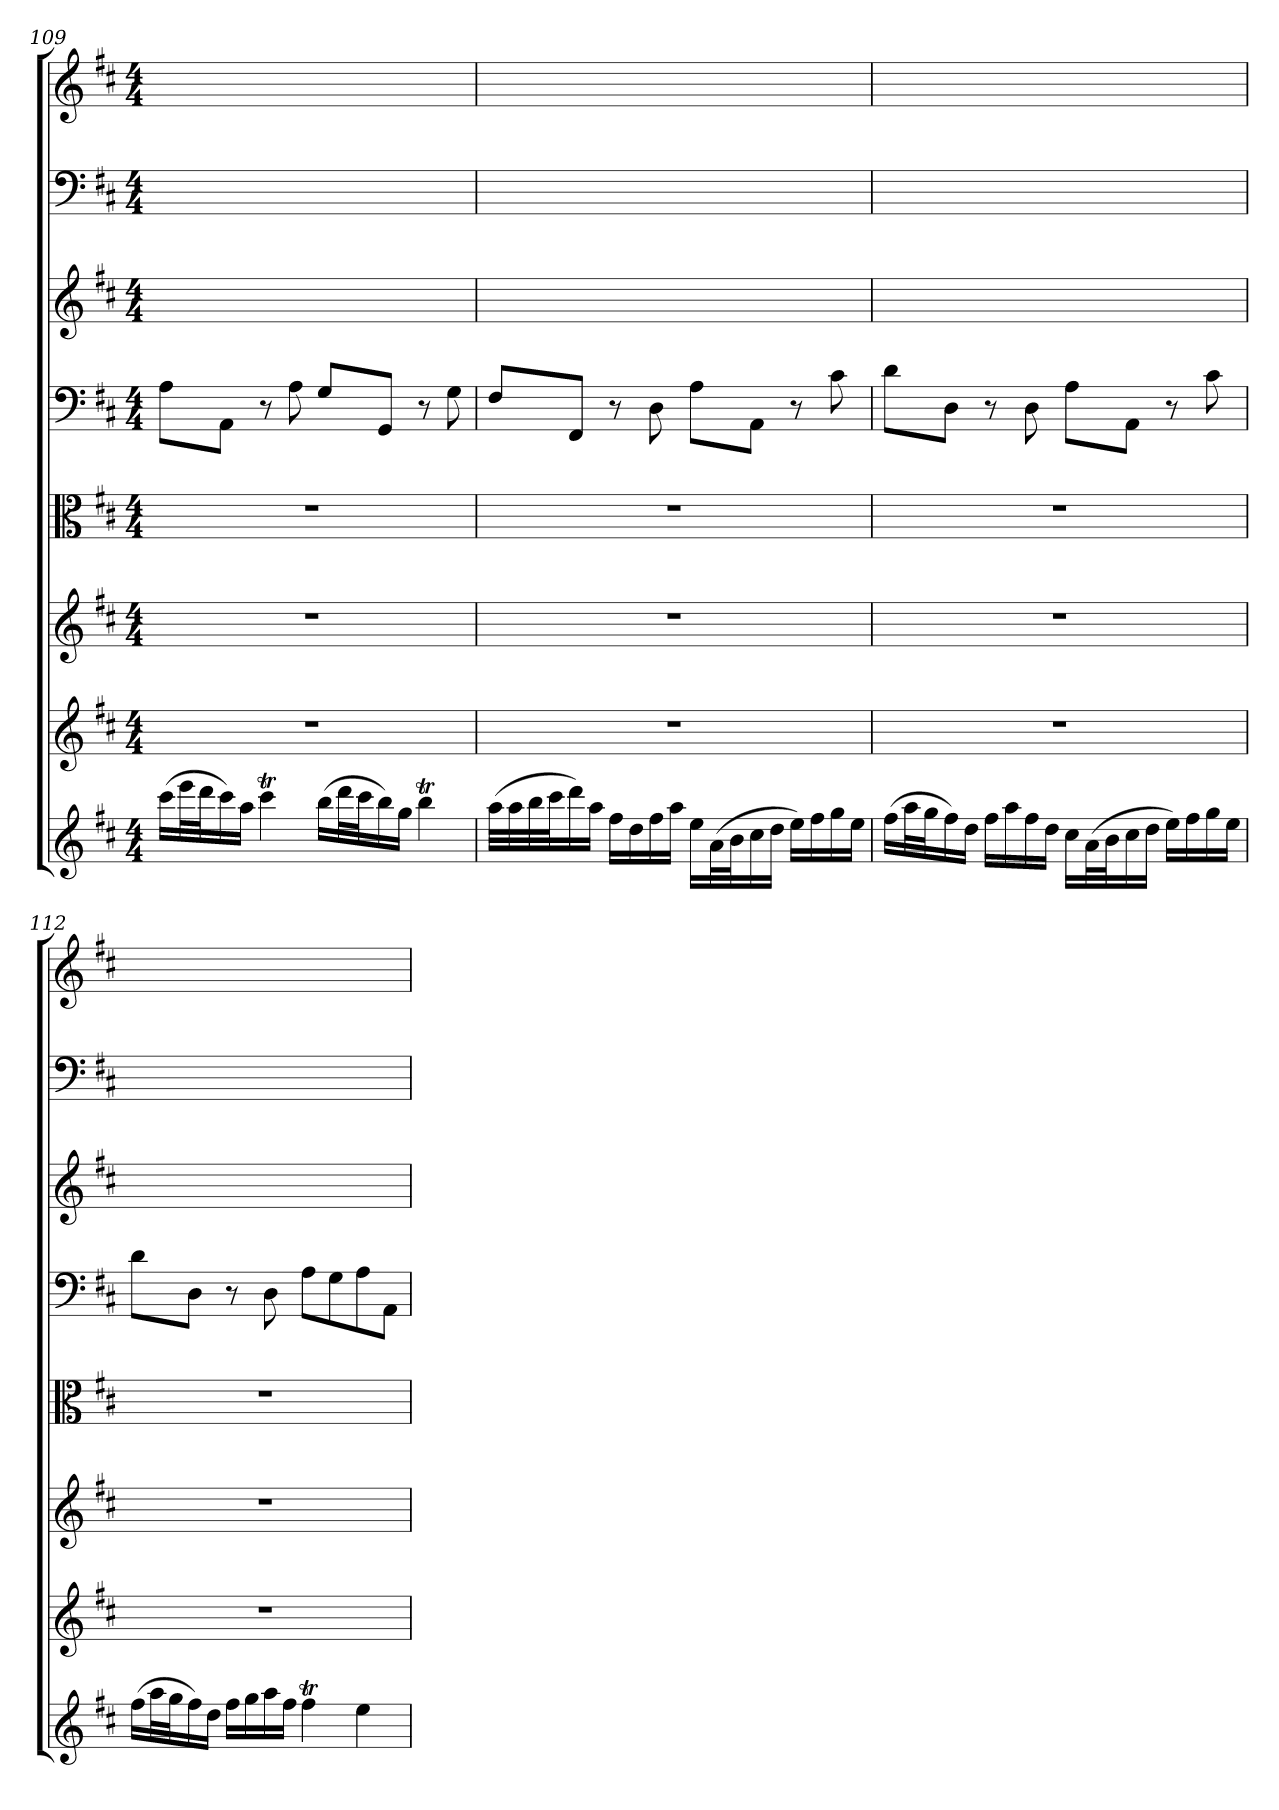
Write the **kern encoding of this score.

**kern	**kern	**kern	**kern	**kern	**kern	**kern	**kern
*part8	*part7	*part6	*part5	*part4	*part3	*part2	*part1
*staff8	*staff7	*staff6	*staff5	*staff4	*staff3	*staff2	*staff1
*clefG2	*clefG2	*clefG2	*clefC3	*clefF4	*clefG2	*clefF4	*clefG2
*k[f#c#]	*k[f#c#]	*k[f#c#]	*k[f#c#]	*k[f#c#]	*k[f#c#]	*k[f#c#]	*k[f#c#]
*D:	*D:	*D:	*D:	*D:	*D:	*D:	*D:
*M4/4	*M4/4	*M4/4	*M4/4	*M4/4	*M4/4	*M4/4	*M4/4
=109	=109	=109	=109	=109	=109	=109	=109
(16ccc#\LL	1r	1r	1r	8A\L	1ryy	1ryy	1ryy
32eee\L	.	.	.	.	.	.	.
32ddd\J	.	.	.	.	.	.	.
16ccc#\)	.	.	.	8AA\J	.	.	.
16aa\JJ	.	.	.	.	.	.	.
4ccc#t\	.	.	.	8r	.	.	.
.	.	.	.	8A\	.	.	.
(16bb\LL	.	.	.	8G/L	.	.	.
32ddd\L	.	.	.	.	.	.	.
32ccc#\J	.	.	.	.	.	.	.
16bb\)	.	.	.	8GG/J	.	.	.
16gg\JJ	.	.	.	.	.	.	.
4bbT\	.	.	.	8r	.	.	.
.	.	.	.	8G\	.	.	.
=110	=110	=110	=110	=110	=110	=110	=110
(32aa\LLL	1r	1r	1r	8F#/L	1ryy	1ryy	1ryy
32aa\	.	.	.	.	.	.	.
32bb\	.	.	.	.	.	.	.
32ccc#\J	.	.	.	.	.	.	.
16ddd\)	.	.	.	8FF#/J	.	.	.
16aa\JJ	.	.	.	.	.	.	.
16ff#\LL	.	.	.	8r	.	.	.
16dd\	.	.	.	.	.	.	.
16ff#\	.	.	.	8D\	.	.	.
16aa\JJ	.	.	.	.	.	.	.
16ee\LL	.	.	.	8A\L	.	.	.
(32a\L	.	.	.	.	.	.	.
32b\J	.	.	.	.	.	.	.
16cc#\	.	.	.	8AA\J	.	.	.
16dd\JJ	.	.	.	.	.	.	.
16ee\LL)	.	.	.	8r	.	.	.
16ff#\	.	.	.	.	.	.	.
16gg\	.	.	.	8c#\	.	.	.
16ee\JJ	.	.	.	.	.	.	.
=111	=111	=111	=111	=111	=111	=111	=111
(16ff#\LL	1r	1r	1r	8d\L	1ryy	1ryy	1ryy
32aa\L	.	.	.	.	.	.	.
32gg\J	.	.	.	.	.	.	.
16ff#\)	.	.	.	8D\J	.	.	.
16dd\JJ	.	.	.	.	.	.	.
16ff#\LL	.	.	.	8r	.	.	.
16aa\	.	.	.	.	.	.	.
16ff#\	.	.	.	8D\	.	.	.
16dd\JJ	.	.	.	.	.	.	.
16cc#\LL	.	.	.	8A\L	.	.	.
(32a\L	.	.	.	.	.	.	.
32b\J	.	.	.	.	.	.	.
16cc#\	.	.	.	8AA\J	.	.	.
16dd\JJ	.	.	.	.	.	.	.
16ee\LL)	.	.	.	8r	.	.	.
16ff#\	.	.	.	.	.	.	.
16gg\	.	.	.	8c#\	.	.	.
16ee\JJ	.	.	.	.	.	.	.
=112	=112	=112	=112	=112	=112	=112	=112
(16ff#\LL	1r	1r	1r	8d\L	1ryy	1ryy	1ryy
32aa\L	.	.	.	.	.	.	.
32gg\J	.	.	.	.	.	.	.
16ff#\)	.	.	.	8D\J	.	.	.
16dd\JJ	.	.	.	.	.	.	.
16ff#\LL	.	.	.	8r	.	.	.
16gg\	.	.	.	.	.	.	.
16aa\	.	.	.	8D\	.	.	.
16ff#\JJ	.	.	.	.	.	.	.
4ff#t\	.	.	.	8A\L	.	.	.
.	.	.	.	8G\	.	.	.
4ee\	.	.	.	8A\	.	.	.
.	.	.	.	8AA\J	.	.	.
=	=	=	=	=	=	=	=
*-	*-	*-	*-	*-	*-	*-	*-
